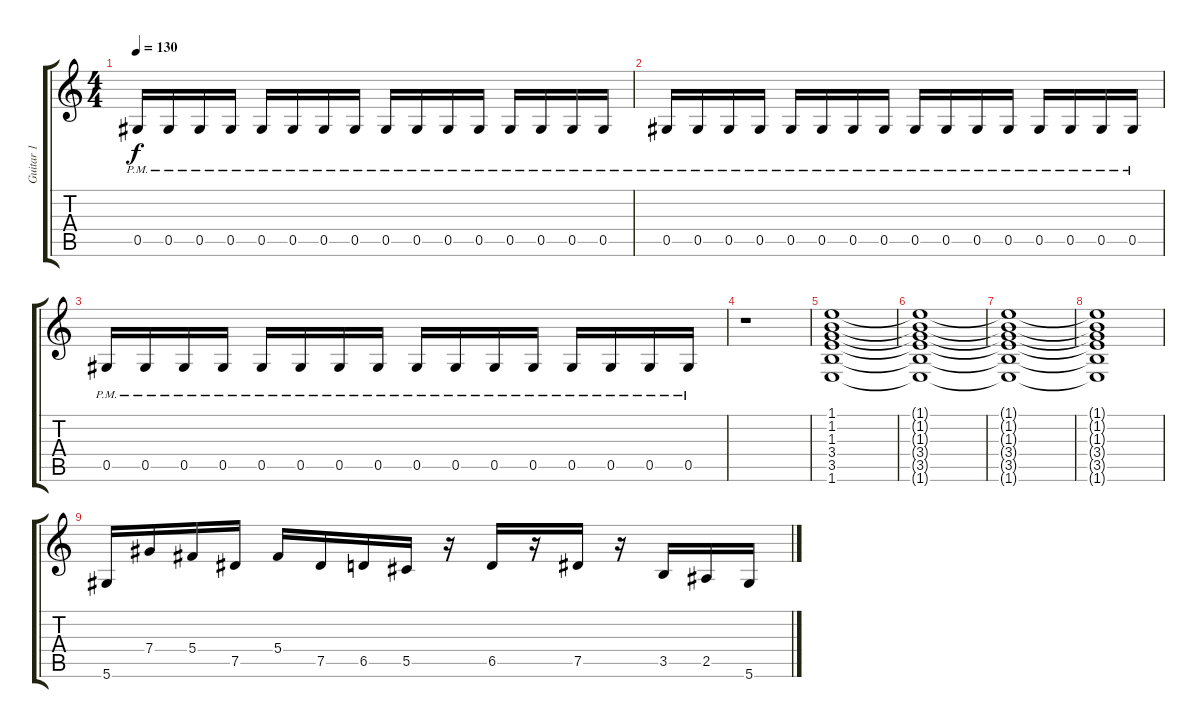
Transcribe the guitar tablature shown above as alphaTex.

\track ("Guitar 1" "Guitar 1") {instrument distortionguitar}
\staff {score tabs}
\tuning (Eb4 Bb3 Gb3 Db3 Ab2 Eb2) {hide}
\ts (4 4)
\tempo 130
\clef g2
\ks c
0.5{pm}.16{dy f} 0.5{pm}.16 0.5{pm}.16 0.5{pm}.16 0.5{pm}.16 0.5{pm}.16 0.5{pm}.16 0.5{pm}.16 0.5{pm}.16 0.5{pm}.16 0.5{pm}.16 0.5{pm}.16 0.5{pm}.16 0.5{pm}.16 0.5{pm}.16 0.5{pm}.16 |
0.5{pm}.16 0.5{pm}.16 0.5{pm}.16 0.5{pm}.16 0.5{pm}.16 0.5{pm}.16 0.5{pm}.16 0.5{pm}.16 0.5{pm}.16 0.5{pm}.16 0.5{pm}.16 0.5{pm}.16 0.5{pm}.16 0.5{pm}.16 0.5{pm}.16 0.5{pm}.16 |
0.5{pm}.16 0.5{pm}.16 0.5{pm}.16 0.5{pm}.16 0.5{pm}.16 0.5{pm}.16 0.5{pm}.16 0.5{pm}.16 0.5{pm}.16 0.5{pm}.16 0.5{pm}.16 0.5{pm}.16 0.5{pm}.16 0.5{pm}.16 0.5{pm}.16 0.5{pm}.16 |
r.1 |
(1.1 1.2 1.3 3.4 3.5 1.6).1 |
(1.1{t} 1.2{t} 1.3{t} 3.4{t} 3.5{t} 1.6{t}).1 |
(1.1{t} 1.2{t} 1.3{t} 3.4{t} 3.5{t} 1.6{t}).1 |
(1.1{t} 1.2{t} 1.3{t} 3.4{t} 3.5{t} 1.6{t}).1 |
5.6.16 7.4.16 5.4.16 7.5.16 5.4.16 7.5.16 6.5.16 5.5.16 r.16 6.5.16 r.16 7.5.16 r.16 3.5.16 2.5.16 5.6.16
